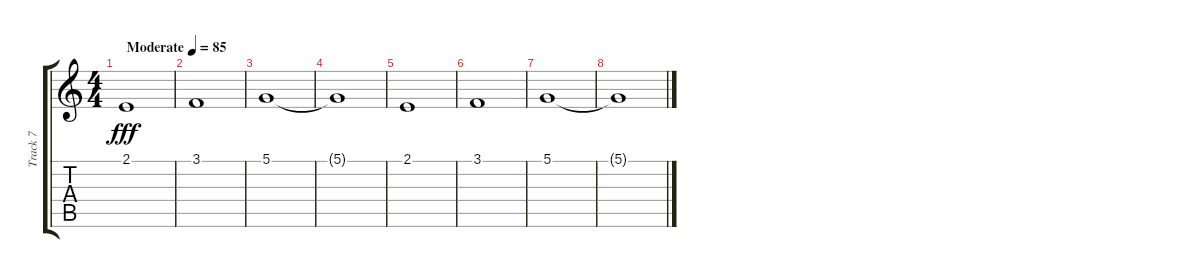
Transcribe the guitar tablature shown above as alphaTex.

\track ("Track 7" "Track 7") {instrument stringensemble1}
\staff {score tabs}
\tuning (D4 A3 F3 C3 G2 C2) {hide}
\ts (4 4)
\tempo (85 "Moderate")
\clef g2
\ks c
2.1.1{dy fff instrument stringensemble1} |
3.1.1 |
5.1.1 |
5.1{t}.1 |
2.1.1 |
3.1.1 |
5.1.1 |
5.1{t}.1
